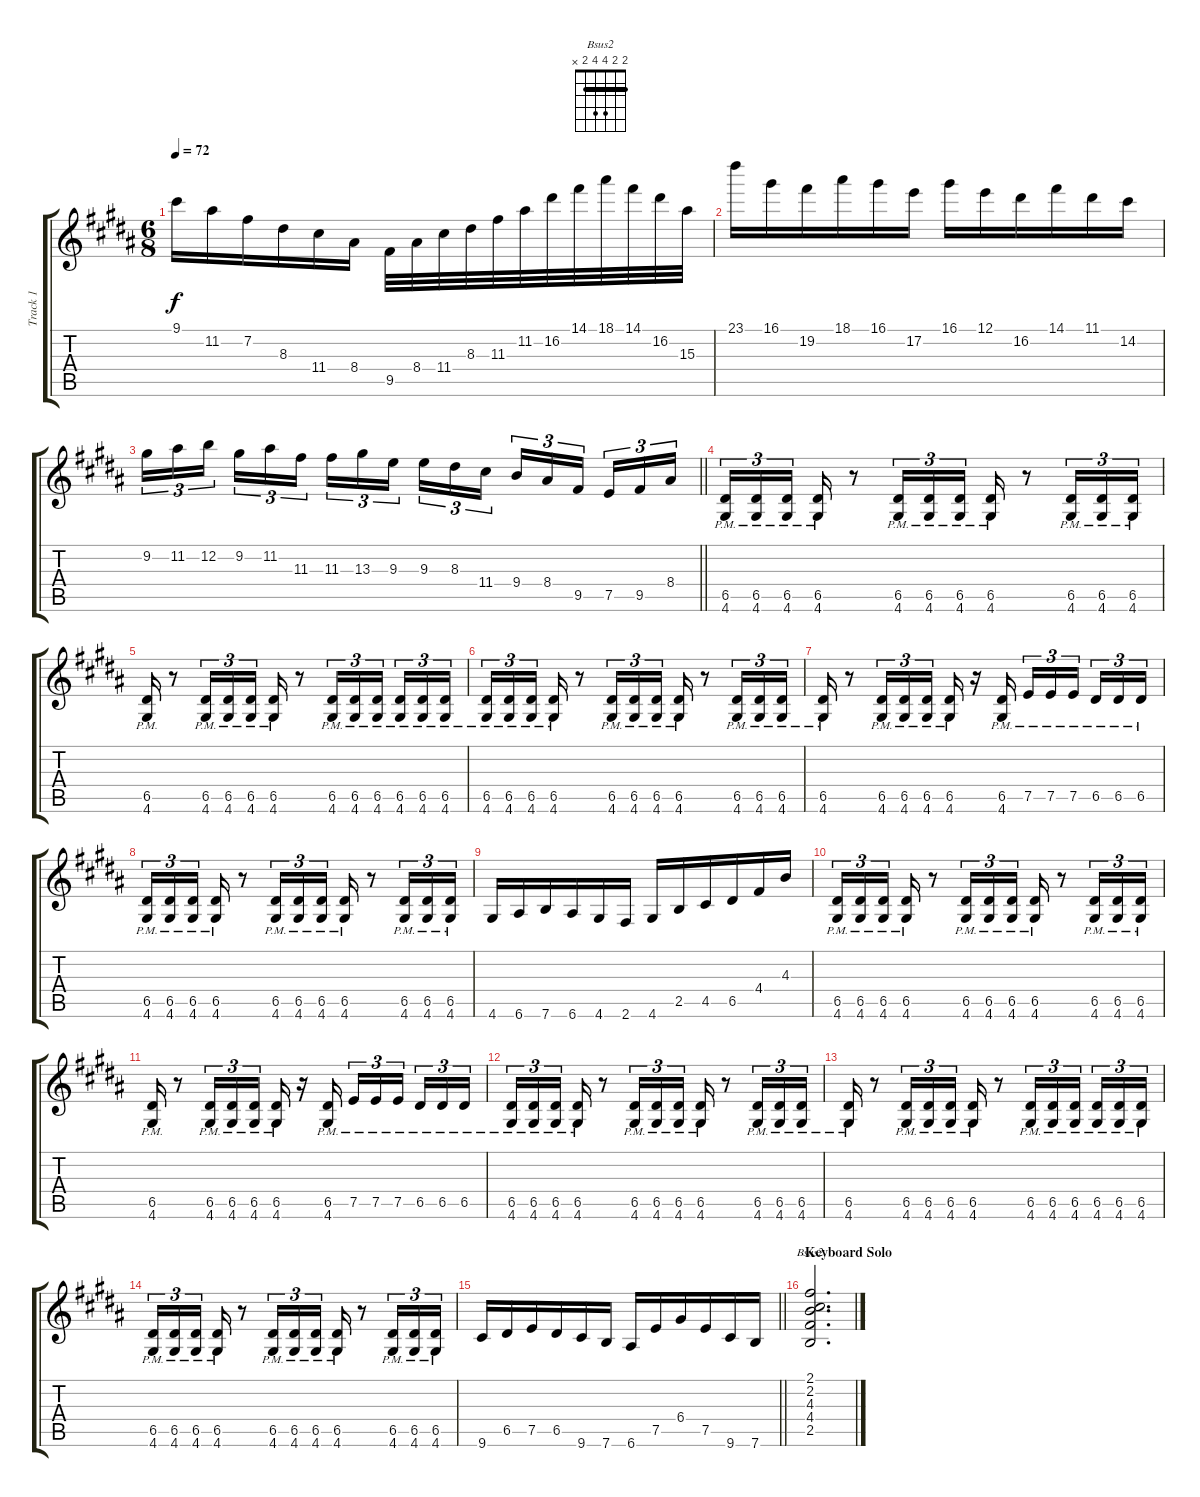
\track ("Track 1" "Track 1") {instrument acousticguitarsteel}
\staff {score tabs}
\tuning (E4 B3 G3 D3 A2 E2) {hide}
\chord ("Bsus2" 2 2 4 4 2 x) {barre 2}
\ts (6 8)
\tempo 72
\clef g2
\ks b
9.1.16{dy f} 11.2.16 7.2.16 8.3.16 11.4.16 8.4.16 9.5.32 8.4.32 11.4.32 8.3.32 11.3.32 11.2.32 16.2.32 14.1.32 18.1.32 14.1.32 16.2.32 15.3.32 |
23.1.16 16.1.16 19.2.16 18.1.16 16.1.16 17.2.16 16.1.16 12.1.16 16.2.16 14.1.16 11.1.16 14.2.16 |
\barLineRight lightlight
9.2.16{tu (3 2)} 11.2.16{tu (3 2)} 12.2.16{tu (3 2) beam splitsecondary} 9.2.16{tu (3 2)} 11.2.16{tu (3 2)} 11.3.16{tu (3 2) beam splitsecondary} 11.3.16{tu (3 2)} 13.3.16{tu (3 2)} 9.3.16{tu (3 2)} 9.3.16{tu (3 2)} 8.3.16{tu (3 2)} 11.4.16{tu (3 2) beam splitsecondary} 9.4.16{tu (3 2)} 8.4.16{tu (3 2)} 9.5.16{tu (3 2) beam splitsecondary} 7.5.16{tu (3 2)} 9.5.16{tu (3 2)} 8.4.16{tu (3 2)} |
\section ("" "")
(6.5{pm} 4.6{pm}).16{tu (3 2)} (6.5{pm} 4.6{pm}).16{tu (3 2)} (6.5{pm} 4.6{pm}).16{tu (3 2) beam splitsecondary} (6.5{pm} 4.6{pm}).16 r.8 (6.5{pm} 4.6{pm}).16{tu (3 2)} (6.5{pm} 4.6{pm}).16{tu (3 2)} (6.5{pm} 4.6{pm}).16{tu (3 2)} (6.5{pm} 4.6{pm}).16 r.8 (6.5{pm} 4.6{pm}).16{tu (3 2)} (6.5{pm} 4.6{pm}).16{tu (3 2)} (6.5{pm} 4.6{pm}).16{tu (3 2)} |
(6.5{pm} 4.6{pm}).16 r.8 (6.5{pm} 4.6{pm}).16{tu (3 2)} (6.5{pm} 4.6{pm}).16{tu (3 2)} (6.5{pm} 4.6{pm}).16{tu (3 2) beam splitsecondary} (6.5{pm} 4.6{pm}).16 r.8 (6.5{pm} 4.6{pm}).16{tu (3 2)} (6.5{pm} 4.6{pm}).16{tu (3 2)} (6.5{pm} 4.6{pm}).16{tu (3 2) beam splitsecondary} (6.5{pm} 4.6{pm}).16{tu (3 2)} (6.5{pm} 4.6{pm}).16{tu (3 2)} (6.5{pm} 4.6{pm}).16{tu (3 2)} |
(6.5{pm} 4.6{pm}).16{tu (3 2)} (6.5{pm} 4.6{pm}).16{tu (3 2)} (6.5{pm} 4.6{pm}).16{tu (3 2) beam splitsecondary} (6.5{pm} 4.6{pm}).16 r.8 (6.5{pm} 4.6{pm}).16{tu (3 2)} (6.5{pm} 4.6{pm}).16{tu (3 2)} (6.5{pm} 4.6{pm}).16{tu (3 2)} (6.5{pm} 4.6{pm}).16 r.8 (6.5{pm} 4.6{pm}).16{tu (3 2)} (6.5{pm} 4.6{pm}).16{tu (3 2)} (6.5{pm} 4.6{pm}).16{tu (3 2)} |
(6.5{pm} 4.6{pm}).16 r.8 (6.5{pm} 4.6{pm}).16{tu (3 2)} (6.5{pm} 4.6{pm}).16{tu (3 2)} (6.5{pm} 4.6{pm}).16{tu (3 2) beam splitsecondary} (6.5{pm} 4.6{pm}).16 r.16 (6.5{pm} 4.6{pm}).16{beam splitsecondary} 7.5{pm}.16{tu (3 2)} 7.5{pm}.16{tu (3 2)} 7.5{pm}.16{tu (3 2) beam splitsecondary} 6.5{pm}.16{tu (3 2)} 6.5{pm}.16{tu (3 2)} 6.5{pm}.16{tu (3 2)} |
(6.5{pm} 4.6{pm}).16{tu (3 2)} (6.5{pm} 4.6{pm}).16{tu (3 2)} (6.5{pm} 4.6{pm}).16{tu (3 2) beam splitsecondary} (6.5{pm} 4.6{pm}).16 r.8 (6.5{pm} 4.6{pm}).16{tu (3 2)} (6.5{pm} 4.6{pm}).16{tu (3 2)} (6.5{pm} 4.6{pm}).16{tu (3 2)} (6.5{pm} 4.6{pm}).16 r.8 (6.5{pm} 4.6{pm}).16{tu (3 2)} (6.5{pm} 4.6{pm}).16{tu (3 2)} (6.5{pm} 4.6{pm}).16{tu (3 2)} |
4.6.16 6.6.16 7.6.16 6.6.16 4.6.16 2.6.16 4.6.16 2.5.16 4.5.16 6.5.16 4.4.16 4.3.16 |
(6.5{pm} 4.6{pm}).16{tu (3 2)} (6.5{pm} 4.6{pm}).16{tu (3 2)} (6.5{pm} 4.6{pm}).16{tu (3 2) beam splitsecondary} (6.5{pm} 4.6{pm}).16 r.8 (6.5{pm} 4.6{pm}).16{tu (3 2)} (6.5{pm} 4.6{pm}).16{tu (3 2)} (6.5{pm} 4.6{pm}).16{tu (3 2)} (6.5{pm} 4.6{pm}).16 r.8 (6.5{pm} 4.6{pm}).16{tu (3 2)} (6.5{pm} 4.6{pm}).16{tu (3 2)} (6.5{pm} 4.6{pm}).16{tu (3 2)} |
(6.5{pm} 4.6{pm}).16 r.8 (6.5{pm} 4.6{pm}).16{tu (3 2)} (6.5{pm} 4.6{pm}).16{tu (3 2)} (6.5{pm} 4.6{pm}).16{tu (3 2) beam splitsecondary} (6.5{pm} 4.6{pm}).16 r.16 (6.5{pm} 4.6{pm}).16{beam splitsecondary} 7.5{pm}.16{tu (3 2)} 7.5{pm}.16{tu (3 2)} 7.5{pm}.16{tu (3 2) beam splitsecondary} 6.5{pm}.16{tu (3 2)} 6.5{pm}.16{tu (3 2)} 6.5{pm}.16{tu (3 2)} |
(6.5{pm} 4.6{pm}).16{tu (3 2)} (6.5{pm} 4.6{pm}).16{tu (3 2)} (6.5{pm} 4.6{pm}).16{tu (3 2) beam splitsecondary} (6.5{pm} 4.6{pm}).16 r.8 (6.5{pm} 4.6{pm}).16{tu (3 2)} (6.5{pm} 4.6{pm}).16{tu (3 2)} (6.5{pm} 4.6{pm}).16{tu (3 2)} (6.5{pm} 4.6{pm}).16 r.8 (6.5{pm} 4.6{pm}).16{tu (3 2)} (6.5{pm} 4.6{pm}).16{tu (3 2)} (6.5{pm} 4.6{pm}).16{tu (3 2)} |
(6.5{pm} 4.6{pm}).16 r.8 (6.5{pm} 4.6{pm}).16{tu (3 2)} (6.5{pm} 4.6{pm}).16{tu (3 2)} (6.5{pm} 4.6{pm}).16{tu (3 2) beam splitsecondary} (6.5{pm} 4.6{pm}).16 r.8 (6.5{pm} 4.6{pm}).16{tu (3 2)} (6.5{pm} 4.6{pm}).16{tu (3 2)} (6.5{pm} 4.6{pm}).16{tu (3 2) beam splitsecondary} (6.5{pm} 4.6{pm}).16{tu (3 2)} (6.5{pm} 4.6{pm}).16{tu (3 2)} (6.5{pm} 4.6{pm}).16{tu (3 2)} |
(6.5{pm} 4.6{pm}).16{tu (3 2)} (6.5{pm} 4.6{pm}).16{tu (3 2)} (6.5{pm} 4.6{pm}).16{tu (3 2) beam splitsecondary} (6.5{pm} 4.6{pm}).16 r.8 (6.5{pm} 4.6{pm}).16{tu (3 2)} (6.5{pm} 4.6{pm}).16{tu (3 2)} (6.5{pm} 4.6{pm}).16{tu (3 2)} (6.5{pm} 4.6{pm}).16 r.8 (6.5{pm} 4.6{pm}).16{tu (3 2)} (6.5{pm} 4.6{pm}).16{tu (3 2)} (6.5{pm} 4.6{pm}).16{tu (3 2)} |
\barLineRight lightlight
9.6.16 6.5.16 7.5.16 6.5.16 9.6.16 7.6.16 6.6.16 7.5.16 6.4.16 7.5.16 9.6.16 7.6.16 |
\section ("" "Keyboard Solo")
(2.1 2.2 4.3 4.4 2.5).2{d ch "Bsus2" instrument acousticguitarsteel}
